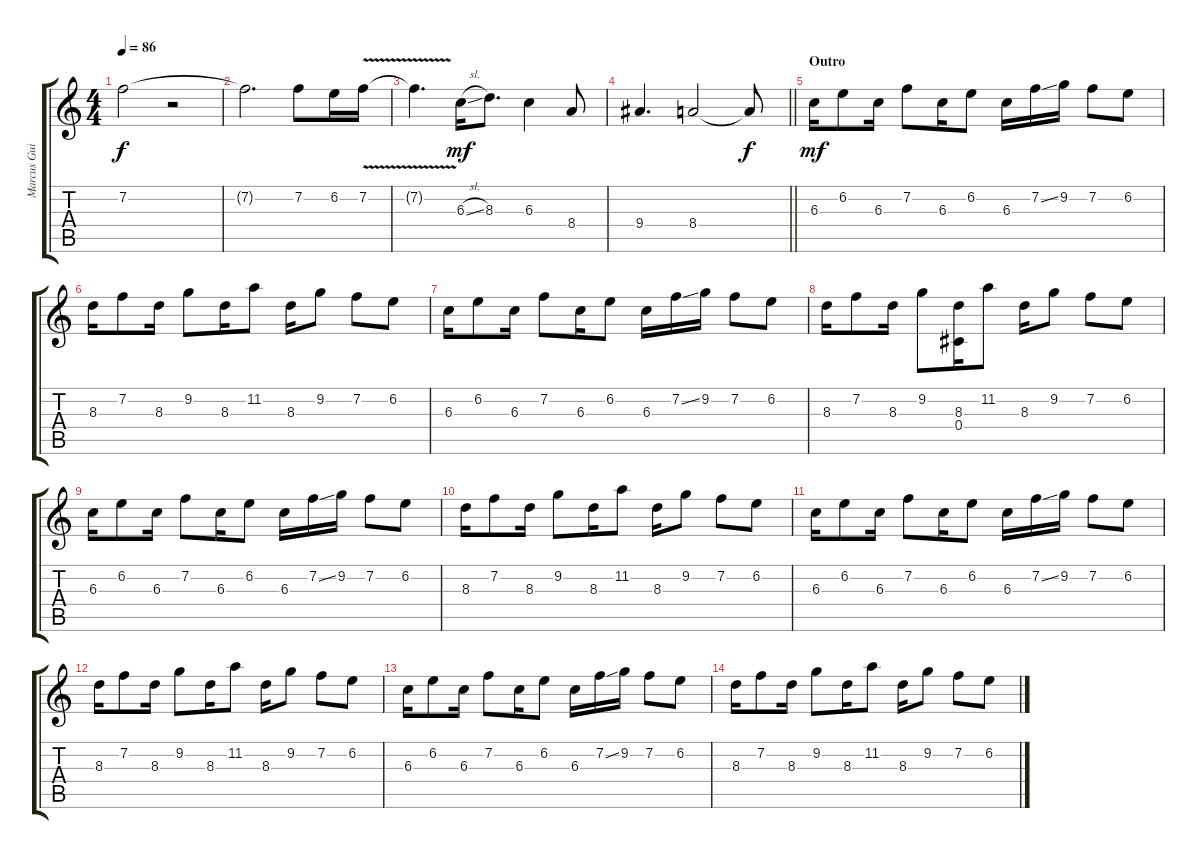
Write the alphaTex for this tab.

\track ("Marcus Guitar" "Marcus Gui") {instrument electricguitarclean}
\staff {score tabs}
\tuning (Eb4 Bb3 Gb3 Db3 Ab2 Eb2) {hide}
\ts (4 4)
\tempo 86
\clef g2
\ks c
7.2{t}.2{dy f} r.2 |
7.2{t}.2{d} 7.2.8 6.2.16 7.2{v}.16 |
7.2{t}.4{d} 6.3{sl}.16{dy mf} 8.3.8{d} 6.3.4 8.4.8 |
\barLineRight lightlight
9.4.4{d} 8.4.2 8.4{t}.8{dy f} |
\section ("" "Outro")
6.3.16{dy mf} 6.2.8 6.3.16 7.2.8 6.3.16 6.2.8 6.3.16 7.2{ss}.16 9.2.16 7.2.8 6.2.8 |
8.3.16 7.2.8 8.3.16 9.2.8 8.3.16 11.2.8 8.3.16 9.2.8 7.2.8 6.2.8 |
6.3.16 6.2.8 6.3.16 7.2.8 6.3.16 6.2.8 6.3.16 7.2{ss}.16 9.2.16 7.2.8 6.2.8 |
8.3.16 7.2.8 8.3.16 9.2.8 (8.3 0.4).16 11.2.8 8.3.16 9.2.8 7.2.8 6.2.8 |
6.3.16 6.2.8 6.3.16 7.2.8 6.3.16 6.2.8 6.3.16 7.2{ss}.16 9.2.16 7.2.8 6.2.8 |
8.3.16{volume 0} 7.2.8 8.3.16 9.2.8 8.3.16 11.2.8 8.3.16 9.2.8 7.2.8 6.2.8 |
6.3.16 6.2.8 6.3.16 7.2.8 6.3.16 6.2.8 6.3.16 7.2{ss}.16 9.2.16 7.2.8 6.2.8 |
8.3.16 7.2.8 8.3.16 9.2.8 8.3.16 11.2.8 8.3.16 9.2.8 7.2.8 6.2.8 |
6.3.16 6.2.8 6.3.16 7.2.8 6.3.16 6.2.8 6.3.16 7.2{ss}.16 9.2.16 7.2.8 6.2.8 |
8.3.16 7.2.8 8.3.16 9.2.8 8.3.16 11.2.8 8.3.16 9.2.8 7.2.8 6.2.8
